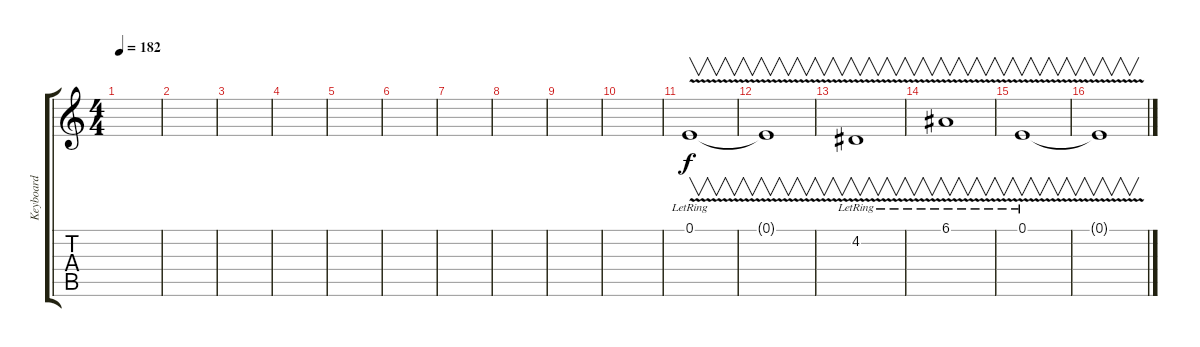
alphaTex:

\track ("Keyboard" "Keyboard") {instrument fx7echoes}
\staff {score tabs}
\tuning (E4 B3 G3 D3 A2 E2) {hide}
\ts (4 4)
\tempo 182
\clef g2
\ks c
|
|
|
|
|
|
|
|
|
|
0.1{v lr}.1{v} |
0.1{v t}.1{v} |
4.2{v lr}.1{v} |
6.1{v lr}.1{v} |
0.1{v lr}.1{v} |
0.1{v t}.1{v}
